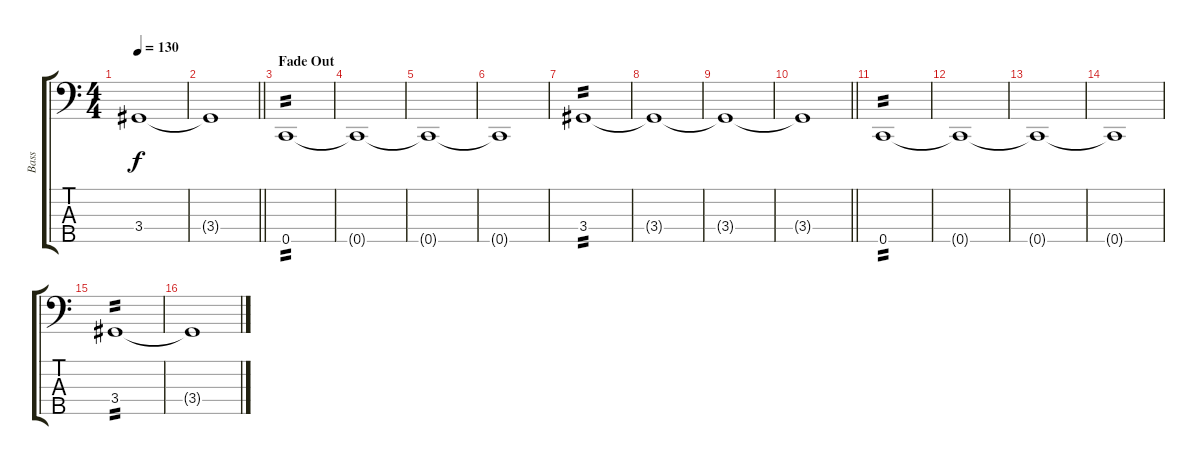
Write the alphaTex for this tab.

\track ("Bass" "Bass") {instrument electricbasspick}
\staff {score tabs}
\tuning (Ab2 Eb2 Bb1 F1 C1) {hide}
\ts (4 4)
\tempo 130
\clef f4
\ks c
3.4{t}.1{dy f} |
\barLineRight lightlight
3.4{t}.1 |
\section ("" "Fade Out")
0.5.1{tp 2} |
0.5{t}.1 |
0.5{t}.1 |
0.5{t}.1 |
3.4.1{tp 2} |
3.4{t}.1 |
3.4{t}.1 |
\barLineRight lightlight
3.4{t}.1 |
0.5.1{tp 2} |
0.5{t}.1 |
0.5{t}.1 |
0.5{t}.1 |
3.4.1{tp 2} |
3.4{t}.1
